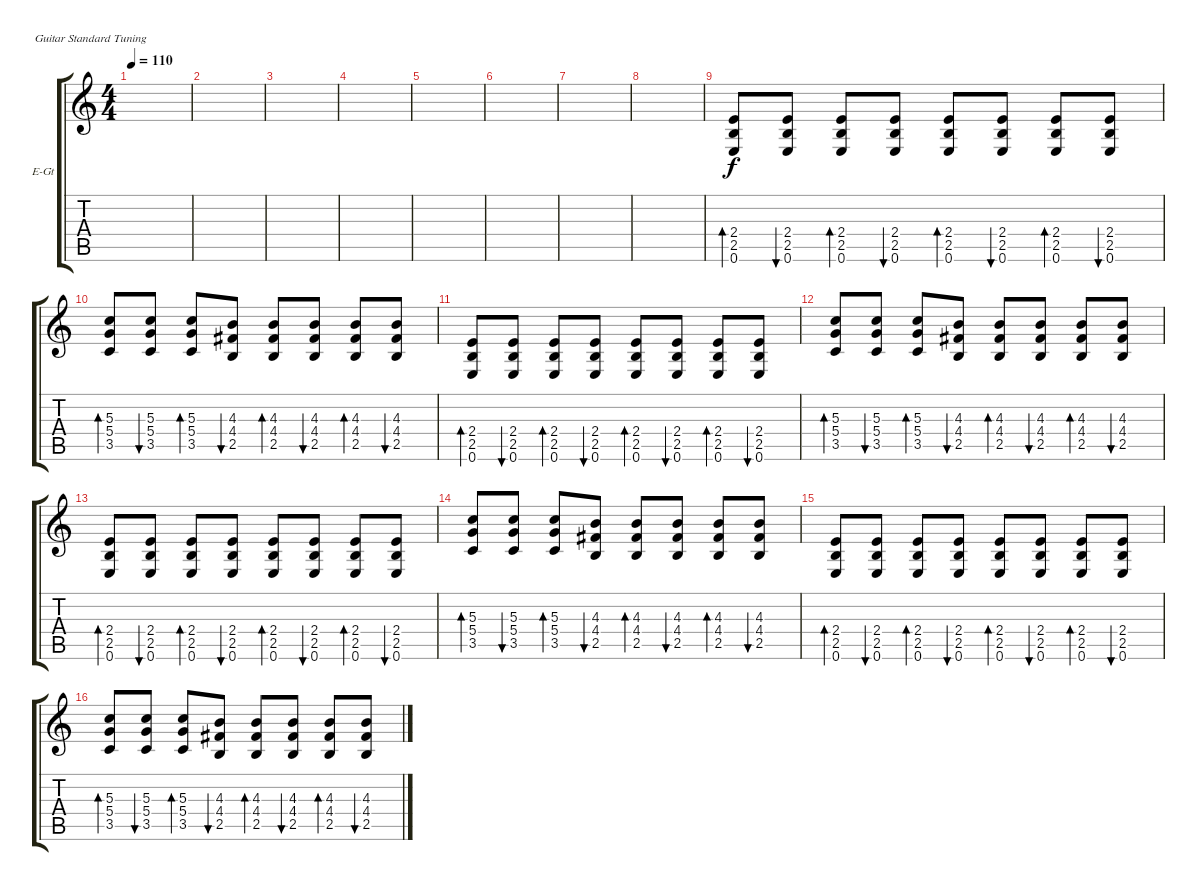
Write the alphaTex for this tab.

\defaultSystemsLayout 4
\bracketExtendMode groupsimilarinstruments
\firstSystemTrackNameOrientation horizontal
\otherSystemsTrackNameOrientation horizontal
\track ("Electric Guitar" "E-Gt") {instrument distortionguitar}
\staff {score tabs}
\tuning (E4 B3 G3 D3 A2 E2)
\ts (4 4)
\tempo 110
\clef g2
\scale
0.485477
\ks c
|
\scale
0.257261 |
\scale
0.257261 |
|
|
|
|
|
(0.6 2.5 2.4).8{bd 30} (2.4 2.5 0.6).8{bu 44} (2.4 2.5 0.6).8{bd 30} (2.4 2.5 0.6).8{bu 62} (2.4 2.5 0.6).8{bd 30} (0.6 2.5 2.4).8{bu 58} (2.4 2.5 0.6).8{bd 30} (2.5 2.4 0.6).8{bu 67} |
(3.5 5.4 5.3).8{bd 66} (5.4 3.5 5.3).8{bu 65} (5.4 3.5 5.3).8{bd 65} (4.4 2.5 4.3).8{bu 65} (4.4 2.5 4.3).8{bd 65} (2.5 4.4 4.3).8{bu 65} (4.4 2.5 4.3).8{bd 65} (2.5 4.4 4.3).8{bu 65} |
(0.6 2.5 2.4).8{bd 30} (2.4 2.5 0.6).8{bu 44} (2.4 2.5 0.6).8{bd 30} (2.4 2.5 0.6).8{bu 62} (2.4 2.5 0.6).8{bd 30} (0.6 2.5 2.4).8{bu 58} (2.4 2.5 0.6).8{bd 30} (2.5 2.4 0.6).8{bu 67} |
(3.5 5.4 5.3).8{bd 66} (5.4 3.5 5.3).8{bu 65} (5.4 3.5 5.3).8{bd 65} (4.4 2.5 4.3).8{bu 65} (4.4 2.5 4.3).8{bd 65} (2.5 4.4 4.3).8{bu 65} (4.4 2.5 4.3).8{bd 65} (2.5 4.4 4.3).8{bu 65} |
(0.6 2.5 2.4).8{bd 30} (2.4 2.5 0.6).8{bu 44} (2.4 2.5 0.6).8{bd 30} (2.4 2.5 0.6).8{bu 62} (2.4 2.5 0.6).8{bd 30} (0.6 2.5 2.4).8{bu 58} (2.4 2.5 0.6).8{bd 30} (2.5 2.4 0.6).8{bu 67} |
(3.5 5.4 5.3).8{bd 66} (5.4 3.5 5.3).8{bu 65} (5.4 3.5 5.3).8{bd 65} (4.4 2.5 4.3).8{bu 65} (4.4 2.5 4.3).8{bd 65} (2.5 4.4 4.3).8{bu 65} (4.4 2.5 4.3).8{bd 65} (2.5 4.4 4.3).8{bu 65} |
(0.6 2.5 2.4).8{bd 30} (2.4 2.5 0.6).8{bu 44} (2.4 2.5 0.6).8{bd 30} (2.4 2.5 0.6).8{bu 62} (2.4 2.5 0.6).8{bd 30} (0.6 2.5 2.4).8{bu 58} (2.4 2.5 0.6).8{bd 30} (2.5 2.4 0.6).8{bu 67} |
(3.5 5.4 5.3).8{bd 66} (5.4 3.5 5.3).8{bu 65} (5.4 3.5 5.3).8{bd 65} (4.4 2.5 4.3).8{bu 65} (4.4 2.5 4.3).8{bd 65} (2.5 4.4 4.3).8{bu 65} (4.4 2.5 4.3).8{bd 65} (2.5 4.4 4.3).8{bu 65}
